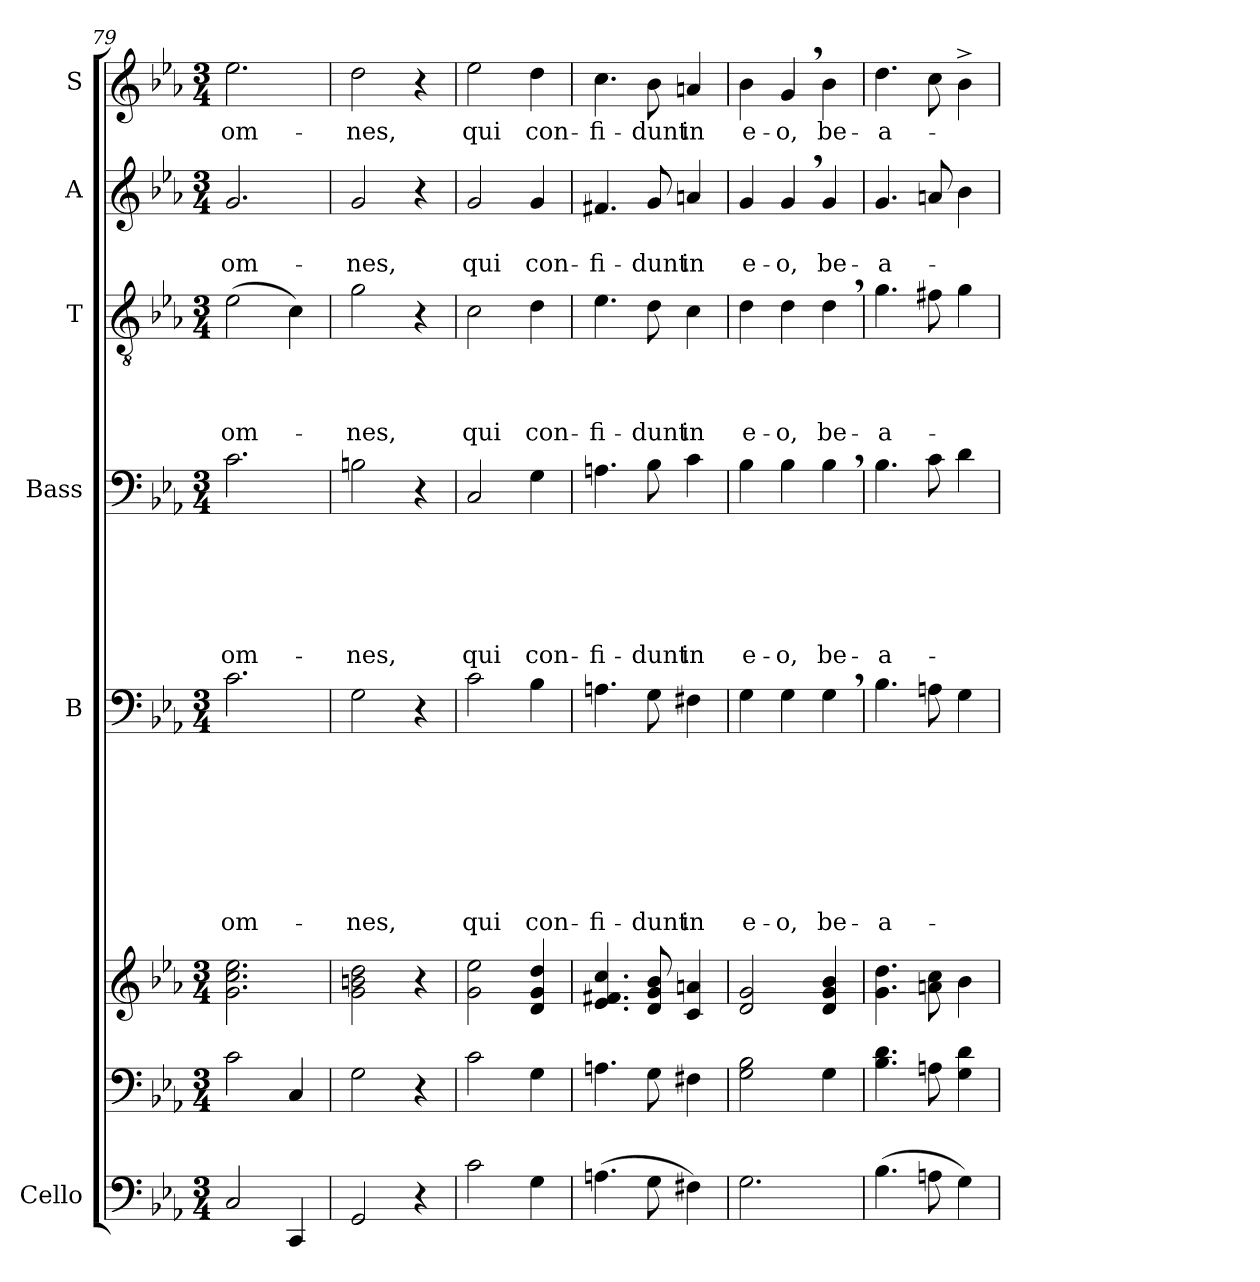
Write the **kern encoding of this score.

**kern	**kern	**kern	**kern	**text	**text	**text	**text	**text	**text	**text	**text	**kern	**text	**text	**text	**text	**text	**text	**kern	**text	**text	**text	**text	**kern	**text	**text	**kern	**text
*part8	*part7	*part6	*part5	*part5	*part5	*part5	*part5	*part5	*part5	*part5	*part5	*part4	*part4	*part4	*part4	*part4	*part4	*part4	*part3	*part3	*part3	*part3	*part3	*part2	*part2	*part2	*part1	*part1
*staff8	*staff7	*staff6	*staff5	*staff5	*staff5	*staff5	*staff5	*staff5	*staff5	*staff5	*staff5	*staff4	*staff4	*staff4	*staff4	*staff4	*staff4	*staff4	*staff3	*staff3	*staff3	*staff3	*staff3	*staff2	*staff2	*staff2	*staff1	*staff1
*I"Cello	*	*	*I"B	*	*	*	*	*	*	*	*	*I"Bass	*	*	*	*	*	*	*I"T	*	*	*	*	*I"A	*	*	*I"S	*
*	*	*	*I'B	*	*	*	*	*	*	*	*	*I'B	*	*	*	*	*	*	*I'T	*	*	*	*	*I'A	*	*	*I'S	*
*clefF4	*clefF4	*clefG2	*clefF4	*	*	*	*	*	*	*	*	*clefF4	*	*	*	*	*	*	*clefGv2	*	*	*	*	*clefG2	*	*	*clefG2	*
*k[b-e-a-]	*k[b-e-a-]	*k[b-e-a-]	*k[b-e-a-]	*	*	*	*	*	*	*	*	*k[b-e-a-]	*	*	*	*	*	*	*k[b-e-a-]	*	*	*	*	*k[b-e-a-]	*	*	*k[b-e-a-]	*
*E-:	*E-:	*E-:	*E-:	*	*	*	*	*	*	*	*	*E-:	*	*	*	*	*	*	*E-:	*	*	*	*	*E-:	*	*	*E-:	*
*M3/4	*M3/4	*M3/4	*M3/4	*	*	*	*	*	*	*	*	*M3/4	*	*	*	*	*	*	*M3/4	*	*	*	*	*M3/4	*	*	*M3/4	*
=79	=79	=79	=79	=79	=79	=79	=79	=79	=79	=79	=79	=79	=79	=79	=79	=79	=79	=79	=79	=79	=79	=79	=79	=79	=79	=79	=79	=79
!	!	!	!	!	!	!	!	!	!	!	!LO:LY:b	!	!	!	!	!	!	!LO:LY:b	!	!	!	!	!LO:LY:b	!	!	!LO:LY:b	!	!LO:LY:b
2C/	2c\	2.g\ 2.cc\ 2.ee-\	2.c\	.	.	.	.	.	.	.	om-	2.c\	.	.	.	.	.	om-	(>2e-\	.	.	.	om-	2.g/	.	om-	2.ee-\	om-
4CC/	4C/	.	.	.	.	.	.	.	.	.	.	.	.	.	.	.	.	.	4c\)	.	.	.	.	.	.	.	.	.
=80	=80	=80	=80	=80	=80	=80	=80	=80	=80	=80	=80	=80	=80	=80	=80	=80	=80	=80	=80	=80	=80	=80	=80	=80	=80	=80	=80	=80
!	!	!	!	!	!	!	!	!	!	!	!LO:LY:b	!	!	!	!	!	!	!LO:LY:b	!	!	!	!	!LO:LY:b	!	!	!LO:LY:b	!	!LO:LY:b
2GG/	2G\	2g\ 2bn\ 2dd\	2G\	.	.	.	.	.	.	.	-nes,	2Bn\	.	.	.	.	.	-nes,	2g\	.	.	.	-nes,	2g/	.	-nes,	2dd\	-nes,
4r	4r	4r	4r	.	.	.	.	.	.	.	.	4r	.	.	.	.	.	.	4r	.	.	.	.	4r	.	.	4r	.
=81	=81	=81	=81	=81	=81	=81	=81	=81	=81	=81	=81	=81	=81	=81	=81	=81	=81	=81	=81	=81	=81	=81	=81	=81	=81	=81	=81	=81
!	!	!	!	!	!	!	!	!	!	!	!LO:LY:b	!	!	!	!	!	!	!LO:LY:b	!	!	!	!	!LO:LY:b	!	!	!LO:LY:b	!	!LO:LY:b
2c\	2c\	2g\ 2ee-\	2c\	.	.	.	.	.	.	.	qui	2C/	.	.	.	.	.	qui	2c\	.	.	.	qui	2g/	.	qui	2ee-\	qui
!	!	!	!	!	!	!	!	!	!	!	!LO:LY:b	!	!	!	!	!	!	!LO:LY:b	!	!	!	!	!LO:LY:b	!	!	!LO:LY:b	!	!LO:LY:b
4G\	4G\	4d/ 4g/ 4dd/	4B-\	.	.	.	.	.	.	.	con-	4G\	.	.	.	.	.	con-	4d\	.	.	.	con-	4g/	.	con-	4dd\	con-
=82	=82	=82	=82	=82	=82	=82	=82	=82	=82	=82	=82	=82	=82	=82	=82	=82	=82	=82	=82	=82	=82	=82	=82	=82	=82	=82	=82	=82
!	!	!	!	!	!	!	!	!	!	!	!LO:LY:b	!	!	!	!	!	!	!LO:LY:b	!	!	!	!	!LO:LY:b	!	!	!LO:LY:b	!	!LO:LY:b
(>4.An\	4.An\	4.e-/ 4.f#X/ 4.cc/	4.An\	.	.	.	.	.	.	.	-fi-	4.An\	.	.	.	.	.	-fi-	4.e-\	.	.	.	-fi-	4.f#X/	.	-fi-	4.cc\	-fi-
!	!	!	!	!	!	!	!	!	!	!	!LO:LY:b	!	!	!	!	!	!	!LO:LY:b	!	!	!	!	!LO:LY:b	!	!	!LO:LY:b	!	!LO:LY:b
8G\	8G\	8d/ 8g/ 8b-/	8G\	.	.	.	.	.	.	.	-dunt	8B-\	.	.	.	.	.	-dunt	8d\	.	.	.	-dunt	8g/	.	-dunt	8b-\	-dunt
!	!	!	!	!	!	!	!	!	!	!	!LO:LY:b	!	!	!	!	!	!	!LO:LY:b	!	!	!	!	!LO:LY:b	!	!	!LO:LY:b	!	!LO:LY:b
4F#X\)	4F#X\	4c/ 4an/	4F#X\	.	.	.	.	.	.	.	in	4c\	.	.	.	.	.	in	4c\	.	.	.	in	4an/	.	in	4an/	in
!!LO:PB:g=z
=83	=83	=83	=83	=83	=83	=83	=83	=83	=83	=83	=83	=83	=83	=83	=83	=83	=83	=83	=83	=83	=83	=83	=83	=83	=83	=83	=83	=83
!	!	!	!	!	!	!	!	!	!	!	!LO:LY:b	!	!	!	!	!	!	!LO:LY:b	!	!	!	!	!LO:LY:b	!	!	!LO:LY:b	!	!LO:LY:b
2.G\	2G\ 2B-\	2d/ 2g/	4G\	.	.	.	.	.	.	.	e-	4B-\	.	.	.	.	.	e-	4d\	.	.	.	e-	4g/	.	e-	4b-\	e-
!	!	!	!	!	!	!	!	!	!	!	!LO:LY:b	!	!	!	!	!	!	!LO:LY:b	!	!	!	!	!LO:LY:b	!	!	!LO:LY:b	!	!LO:LY:b
.	.	.	4G\	.	.	.	.	.	.	.	-o,	4B-\	.	.	.	.	.	-o,	4d\	.	.	.	-o,	4g,>/	.	-o,	4g,>/	-o,
!	!	!	!	!	!	!	!	!	!	!	!LO:LY:b	!	!	!	!	!	!	!LO:LY:b	!	!	!	!	!LO:LY:b	!	!	!LO:LY:b	!	!LO:LY:b
.	4G\	4d/ 4g/ 4b-/	4G,>\	.	.	.	.	.	.	.	be-	4B-,>\	.	.	.	.	.	be-	4d,>\	.	.	.	be-	4g/	.	be-	4b-\	be-
=84	=84	=84	=84	=84	=84	=84	=84	=84	=84	=84	=84	=84	=84	=84	=84	=84	=84	=84	=84	=84	=84	=84	=84	=84	=84	=84	=84	=84
!	!	!	!	!	!	!	!	!	!	!	!LO:LY:b	!	!	!	!	!	!	!LO:LY:b	!	!	!	!	!LO:LY:b	!	!	!LO:LY:b	!	!LO:LY:b
(>4.B-\	4.B-\ 4.d\	4.g\ 4.dd\	4.B-\	.	.	.	.	.	.	.	-a-	4.B-\	.	.	.	.	.	-a-	4.g\	.	.	.	-a-	4.g/	.	-a-	4.dd\	-a-
8An\	8An\	8an\ 8cc\	8An\	.	.	.	.	.	.	.	.	8c\	.	.	.	.	.	.	8f#X\	.	.	.	.	8an/	.	.	8cc\	.
4G\)	4G\ 4d\	4b-\	4G\	.	.	.	.	.	.	.	.	4d\	.	.	.	.	.	.	4g\	.	.	.	.	4b-\	.	.	4b-^>\	.
=	=	=	=	=	=	=	=	=	=	=	=	=	=	=	=	=	=	=	=	=	=	=	=	=	=	=	=	=
*-	*-	*-	*-	*-	*-	*-	*-	*-	*-	*-	*-	*-	*-	*-	*-	*-	*-	*-	*-	*-	*-	*-	*-	*-	*-	*-	*-	*-
